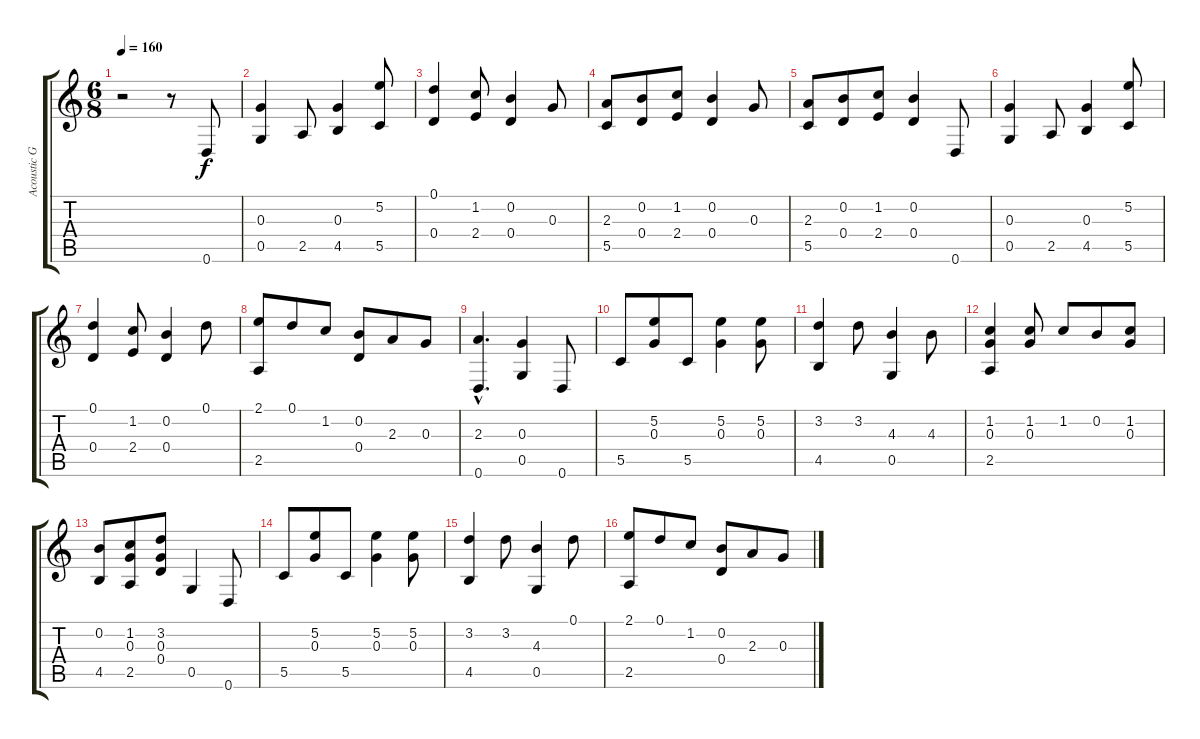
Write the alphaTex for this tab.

\track ("Acoustic Guitar (steel)" "Acoustic G") {instrument acousticguitarsteel}
\staff {score tabs}
\tuning (D4 B3 G3 D3 G2 D2) {hide}
\ts (6 8)
\tempo 160
\clef g2
\ks c
r.2{dy f instrument acousticguitarsteel} r.8 0.6.8 |
(0.3 0.5).4 2.5.8 (0.3 4.5).4 (5.2 5.5).8 |
(0.1 0.4).4 (1.2 2.4).8 (0.2 0.4).4 0.3.8 |
(2.3 5.5).8 (0.2 0.4).8 (1.2 2.4).8 (0.2 0.4).4 0.3.8 |
(2.3 5.5).8 (0.2 0.4).8 (1.2 2.4).8 (0.2 0.4).4 0.6.8 |
(0.3 0.5).4 2.5.8 (0.3 4.5).4 (5.2 5.5).8 |
(0.1 0.4).4 (1.2 2.4).8 (0.2 0.4).4 0.1.8 |
(2.1 2.5).8 0.1.8 1.2.8 (0.2 0.4).8 2.3.8 0.3.8 |
(2.3{hac} 0.6{hac}).4{d} (0.3 0.5).4 0.6.8 |
5.5.8 (5.2 0.3).8 5.5.8 (5.2 0.3).4 (5.2 0.3).8 |
(3.2 4.5).4 3.2.8 (4.3 0.5).4 4.3.8 |
(1.2 0.3 2.5).4 (1.2 0.3).8 1.2.8 0.2.8 (1.2 0.3).8 |
(0.2 4.5).8 (1.2 0.3 2.5).8 (3.2 0.3 0.4).8 0.5.4 0.6.8 |
5.5.8 (5.2 0.3).8 5.5.8 (5.2 0.3).4 (5.2 0.3).8 |
(3.2 4.5).4 3.2.8 (4.3 0.5).4 0.1.8 |
(2.1 2.5).8 0.1.8 1.2.8 (0.2 0.4).8 2.3.8 0.3.8
